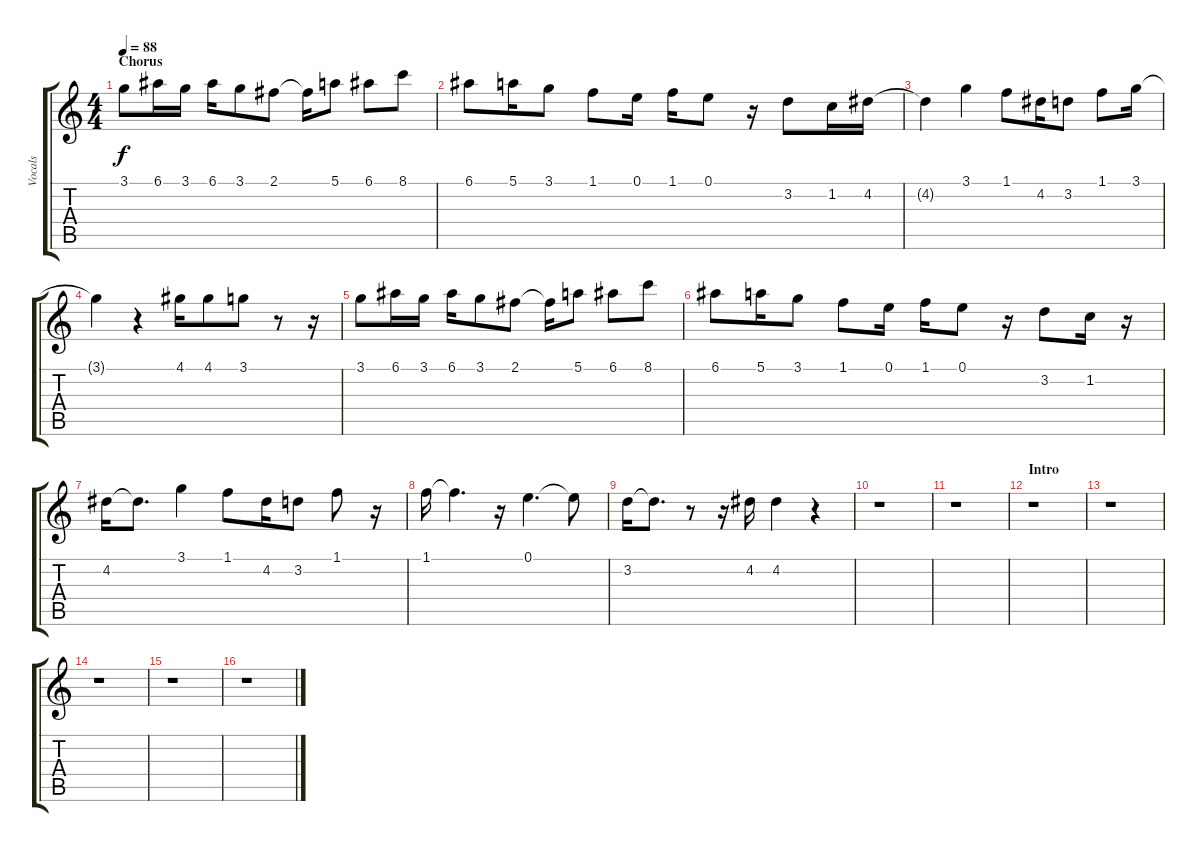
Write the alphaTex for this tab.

\track ("Vocals" "Vocals") {instrument acousticguitarsteel}
\staff {score tabs}
\tuning (E4 B3 G3 D3 A2 E2) {hide}
\ts (4 4)
\section ("" "Chorus")
\tempo 88
\clef g2
\ks c
3.1.8{dy f} 6.1.16 3.1.16 6.1.16 3.1.8 2.1.8 2.1{t}.16 5.1.8 6.1.8 8.1.8 |
6.1.8 5.1.16 3.1.8 1.1.8 0.1.16 1.1.16 0.1.8 r.16 3.2.8 1.2.16 4.2.16 |
4.2{t}.4 3.1.4 1.1.8 4.2.16 3.2.8 1.1.8 3.1.16 |
3.1{t}.4 r.4 4.1.16 4.1.8 3.1.8 r.8 r.16 |
3.1.8 6.1.16 3.1.16 6.1.16 3.1.8 2.1.8 2.1{t}.16 5.1.8 6.1.8 8.1.8 |
6.1.8 5.1.16 3.1.8 1.1.8 0.1.16 1.1.16 0.1.8 r.16 3.2.8 1.2.16 r.16 |
4.2.16 4.2{t}.8{d} 3.1.4 1.1.8 4.2.16 3.2.8 1.1.8 r.16 |
1.1.16 1.1{t}.4{d} r.16 0.1.4{d} 0.1{t}.8 |
3.2.16 3.2{t}.8{d} r.8 r.16 4.2.16 4.2.4 r.4 |
\section ("" "")
r.1 |
r.1 |
\section ("" "Intro")
r.1 |
r.1 |
r.1 |
r.1 |
r.1
